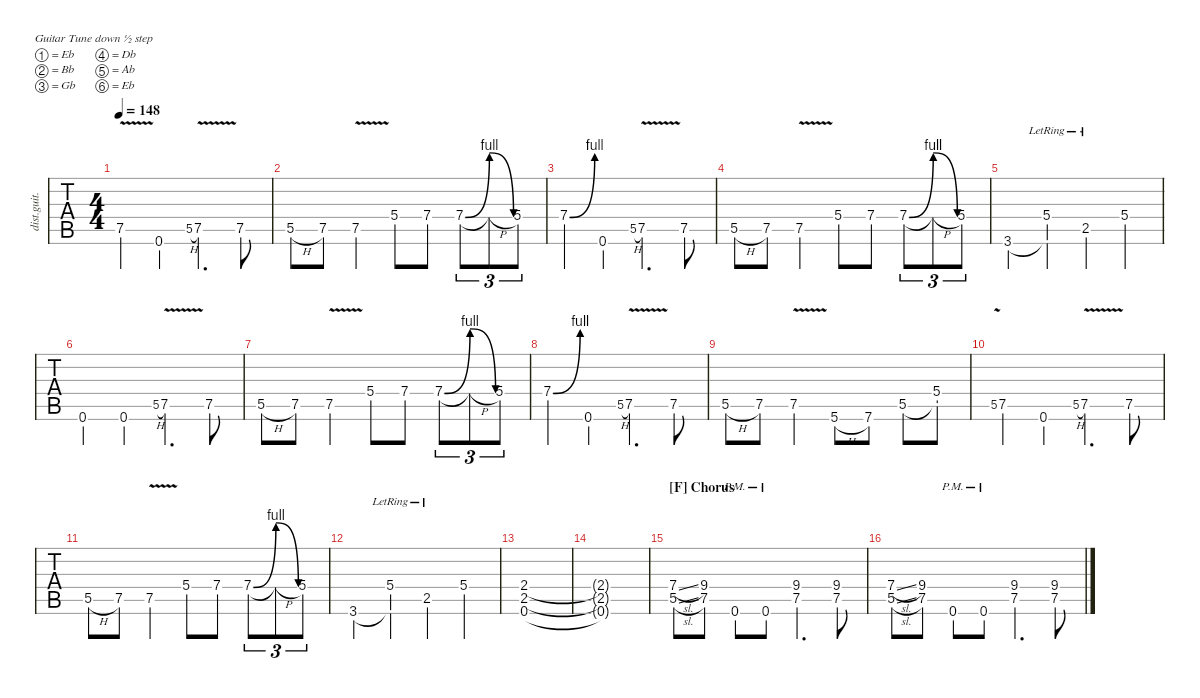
\defaultSystemsLayout 4
\hideDynamics
\bracketExtendMode nobrackets
\otherSystemsTrackNameOrientation horizontal
\track ("Rhythm Guitar 2 (Kirk)" "dist.guit.") {multiBarRest instrument distortionguitar}
\staff {tabs}
\tuning (Eb4 Bb3 Gb3 Db3 Ab2 Eb2)
\ts (4 4)
\tempo 148
\clef g2
\ks eminor
7.5{v acc #}.4{dy mf} 0.6{acc #}.4 5.5{h acc #}.8{gr onbeat} 7.5{v acc #}.4{d} 7.5{acc #}.8 |
5.5{h acc #}.8 7.5{acc #}.8 7.5{v acc #}.4 5.4{acc #}.8 7.4{acc #}.8 7.4{be (bendrelease 0 0 27.599999999999998 4 34.8 4 47.4 0) acc #}.8{tu (3 2)} 7.4{h t acc #}.8{tu (3 2)} 5.4{acc #}.8{tu (3 2)} |
7.4{be (bend 12.6 0 48 4) acc #}.4 0.6{acc #}.4 5.5{h acc #}.8{gr onbeat} 7.5{v acc #}.4{d} 7.5{acc #}.8 |
5.5{h acc #}.8 7.5{acc #}.8 7.5{v acc #}.4 5.4{acc #}.8 7.4{acc #}.8 7.4{be (bendrelease 0 0 27.599999999999998 4 34.8 4 47.4 0) acc #}.8{tu (3 2)} 7.4{h t acc #}.8{tu (3 2)} 5.4{acc #}.8{tu (3 2)} |
3.6{acc #}.4 (5.4{lr acc #} 3.6{t acc #}).4 2.5{lr acc #}.4 5.4{acc #}.4 |
0.6{acc #}.4 0.6{acc #}.4 5.5{h acc #}.8{gr onbeat} 7.5{v acc #}.4{d} 7.5{acc #}.8 |
5.5{h acc #}.8 7.5{acc #}.8 7.5{v acc #}.4 5.4{acc #}.8 7.4{acc #}.8 7.4{be (bendrelease 0 0 27.599999999999998 4 34.8 4 47.4 0) acc #}.8{tu (3 2)} 7.4{h t acc #}.8{tu (3 2)} 5.4{acc #}.8{tu (3 2)} |
7.4{be (bend 12.6 0 48 4) acc #}.4 0.6{acc #}.4 5.5{h acc #}.8{gr onbeat} 7.5{v acc #}.4{d} 7.5{acc #}.8 |
5.5{h acc #}.8 7.5{acc #}.8 7.5{v acc #}.4 5.6{h acc #}.8 7.6{acc #}.8 5.5{acc #}.8 (5.4{acc #} 5.5{t acc #}).8 |
5.5{v acc #}.8{gr onbeat} 7.5{acc #}.4 0.6{acc #}.4 5.5{h acc #}.8{gr onbeat} 7.5{v acc #}.4{d} 7.5{acc #}.8 |
5.5{h acc #}.8 7.5{acc #}.8 7.5{v acc #}.4 5.4{acc #}.8 7.4{acc #}.8 7.4{be (bendrelease 0 0 27.599999999999998 4 34.8 4 47.4 0) acc #}.8{tu (3 2)} 7.4{h t acc #}.8{tu (3 2)} 5.4{acc #}.8{tu (3 2)} |
3.6{acc #}.4 (5.4{lr acc #} 3.6{t acc #}).4 2.5{lr acc #}.4 5.4{acc #}.4 |
(0.6{acc #} 2.5{acc #} 2.4{acc #}).1 |
(0.6{t acc #} 2.5{t acc #} 2.4{t acc #}).1 |
\section ("F" "Chorus")
(5.5{sl acc #} 7.4{sl acc #}).8 (7.5{acc #} 9.4{acc #}).8 0.6{pm acc #}.8 0.6{pm acc #}.8 (7.5{acc #} 9.4{acc #}).4{d} (9.4{acc #} 7.5{acc #}).8 |
(5.5{sl acc #} 7.4{sl acc #}).8 (7.5{acc #} 9.4{acc #}).8 0.6{pm acc #}.8 0.6{pm acc #}.8 (7.5{acc #} 9.4{acc #}).4{d} (9.4{acc #} 7.5{acc #}).8
